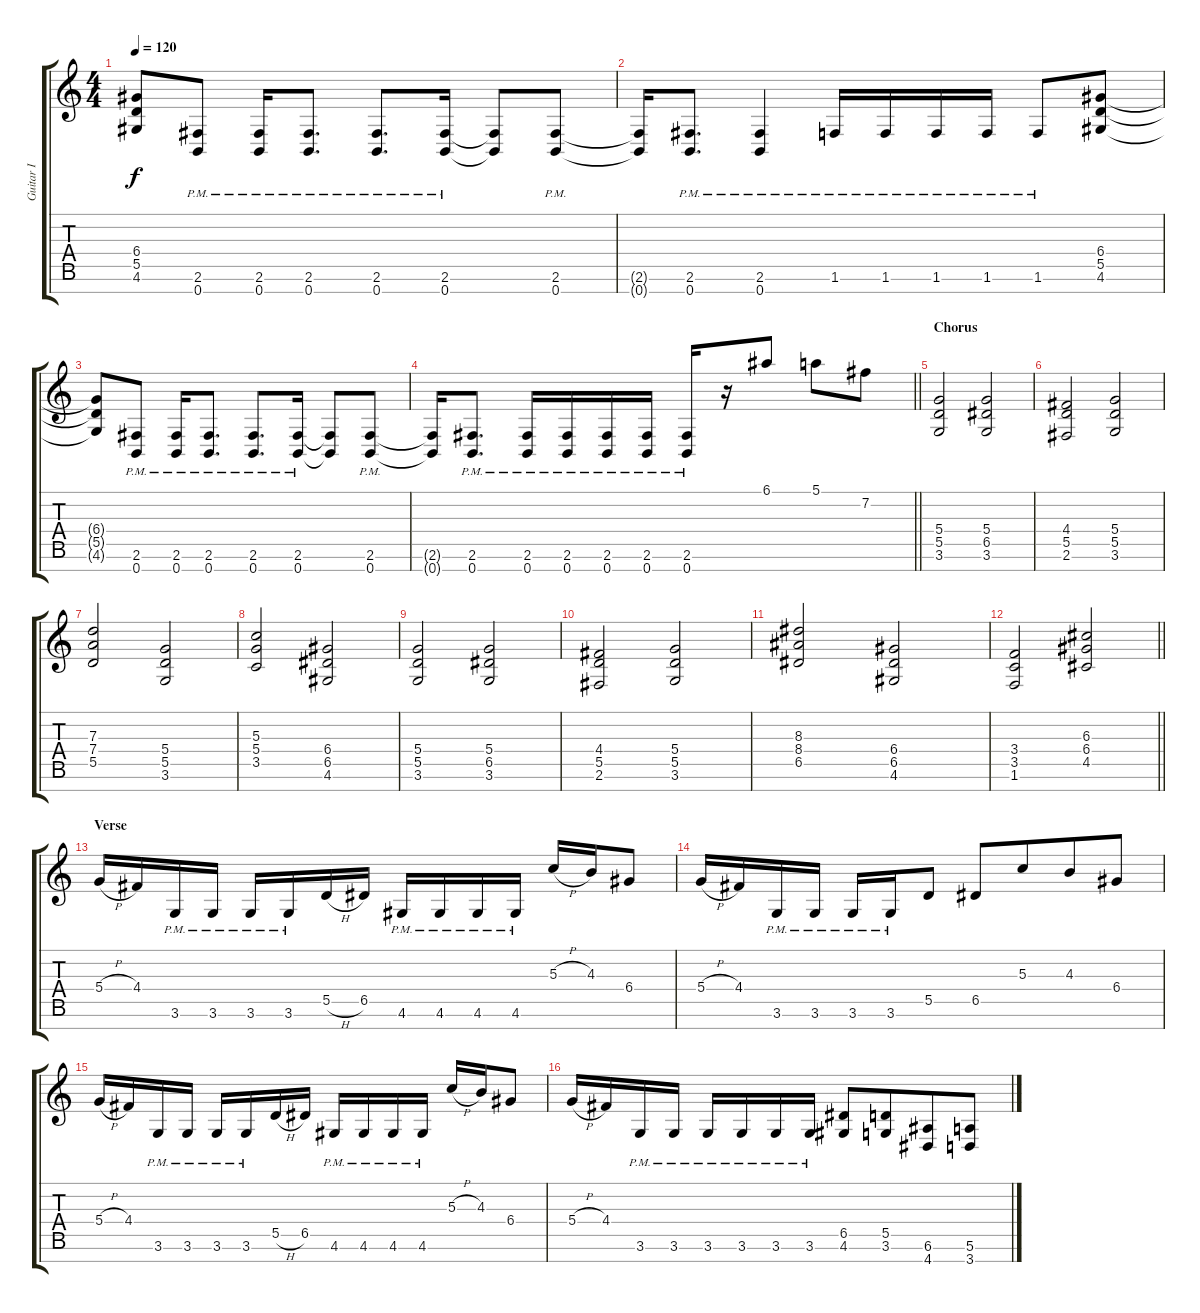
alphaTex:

\track ("Guitar I" "Guitar I") {instrument distortionguitar}
\staff {score tabs}
\tuning (E4 B3 G3 D3 A2 E2 B1) {hide}
\ts (4 4)
\tempo 120
\clef g2
\ks c
(6.4{t} 5.5{t} 4.6{t}).8{dy f} (2.6{pm} 0.7{pm}).8 (2.6{pm} 0.7{pm}).16 (2.6{pm} 0.7{pm}).8{d} (2.6{pm} 0.7{pm}).8{d} (2.6{pm} 0.7{pm}).16 (2.6{t} 0.7{t}).8 (2.6{pm} 0.7{pm}).8 |
(2.6{t} 0.7{t}).16 (2.6{pm} 0.7{pm}).8{d} (2.6{pm} 0.7{pm}).4 1.6{pm}.16 1.6{pm}.16 1.6{pm}.16 1.6{pm}.16 1.6{pm}.8 (6.4 5.5 4.6).8 |
(6.4{t} 5.5{t} 4.6{t}).8 (2.6{pm} 0.7{pm}).8 (2.6{pm} 0.7{pm}).16 (2.6{pm} 0.7{pm}).8{d} (2.6{pm} 0.7{pm}).8{d} (2.6{pm} 0.7{pm}).16 (2.6{t} 0.7{t}).8 (2.6{pm} 0.7{pm}).8 |
\barLineRight lightlight
(2.6{t} 0.7{t}).16 (2.6{pm} 0.7{pm}).8{d} (2.6{pm} 0.7{pm}).16 (2.6{pm} 0.7{pm}).16 (2.6{pm} 0.7{pm}).16 (2.6{pm} 0.7{pm}).16 (2.6{pm} 0.7{pm}).16 r.16 6.1.8 5.1.8 7.2.8 |
\section ("" "Chorus")
(5.4 5.5 3.6).2 (5.4 6.5 3.6).2 |
(4.4 5.5 2.6).2 (5.4 5.5 3.6).2 |
(7.3 7.4 5.5).2 (5.4 5.5 3.6).2 |
(5.3 5.4 3.5).2 (6.4 6.5 4.6).2 |
(5.4 5.5 3.6).2 (5.4 6.5 3.6).2 |
(4.4 5.5 2.6).2 (5.4 5.5 3.6).2 |
(8.3 8.4 6.5).2 (6.4 6.5 4.6).2 |
\barLineRight lightlight
(3.4 3.5 1.6).2 (6.3 6.4 4.5).2 |
\section ("" "Verse")
5.4{h}.16 4.4.16 3.6{pm}.16 3.6{pm}.16 3.6{pm}.16 3.6{pm}.16 5.5{h}.16 6.5.16 4.6{pm}.16 4.6{pm}.16 4.6{pm}.16 4.6{pm}.16 5.3{h}.16 4.3.16 6.4.8 |
5.4{h}.16 4.4.16 3.6{pm}.16 3.6{pm}.16 3.6{pm}.16 3.6{pm}.16 5.5.8 6.5.8 5.3.8{beam merge} 4.3.8 6.4.8 |
5.4{h}.16 4.4.16 3.6{pm}.16 3.6{pm}.16 3.6{pm}.16 3.6{pm}.16 5.5{h}.16 6.5.16 4.6{pm}.16 4.6{pm}.16 4.6{pm}.16 4.6{pm}.16 5.3{h}.16 4.3.16 6.4.8 |
5.4{h}.16 4.4.16 3.6{pm}.16 3.6{pm}.16 3.6{pm}.16 3.6{pm}.16 3.6{pm}.16 3.6{pm}.16 (6.5 4.6).8 (5.5 3.6).8{beam merge} (6.6 4.7).8 (5.6 3.7).8
